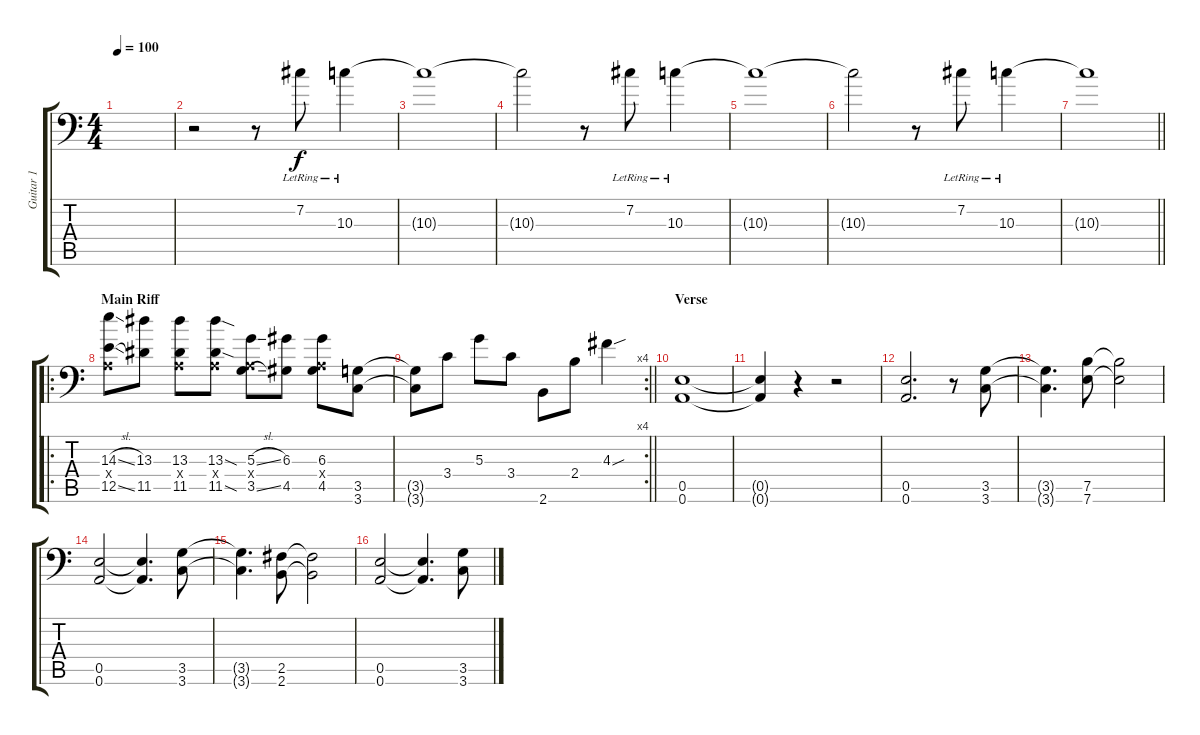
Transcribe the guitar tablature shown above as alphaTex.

\track ("Guitar 1 " "Guitar 1 ") {instrument distortionguitar}
\staff {score tabs}
\tuning (B3 Gb3 D3 A2 E2 A1) {hide}
\ts (4 4)
\tempo 100
\clef f4
\ks c
|
r.2 r.8 7.2{lr}.8 10.3{lr}.4 |
10.3{t}.1 |
10.3{t}.2 r.8 7.2{lr}.8 10.3{lr}.4 |
10.3{t}.1 |
10.3{t}.2 r.8 7.2{lr}.8 10.3{lr}.4 |
\barLineRight lightlight
10.3{t}.1 |
\ro
\section ("" "Main Riff")
(14.3{sl} 0.4{x} 12.5{sl}).8 (13.3 11.5).8 (13.3 0.4{x} 11.5).8 (13.3{sod} 0.4{x} 11.5{sod}).8 (5.3{sl} 0.4{x} 3.5{sl}).8 (6.3 4.5).8 (6.3 0.4{x} 4.5).8 (3.5 3.6).8 |
\rc 4
\barLineRight lightlight
(3.5{t} 3.6{t}).8 3.4.8 5.3.8 3.4.8 2.6.8 2.4.8 4.3{sou}.4 |
\section ("" "Verse")
(0.5 0.6).1 |
(0.5{t} 0.6{t}).4 r.4 r.2 |
(0.5 0.6).2{d} r.8 (3.5 3.6).8 |
(3.5{t} 3.6{t}).4{d} (7.5 7.6).8 (7.5{t} 7.6{t}).2 |
(0.5 0.6).2 (0.5{t} 0.6{t}).4{d} (3.5 3.6).8 |
(3.5{t} 3.6{t}).4{d} (2.5 2.6).8 (2.5{t} 2.6{t}).2 |
(0.5 0.6).2 (0.5{t} 0.6{t}).4{d} (3.5 3.6).8
